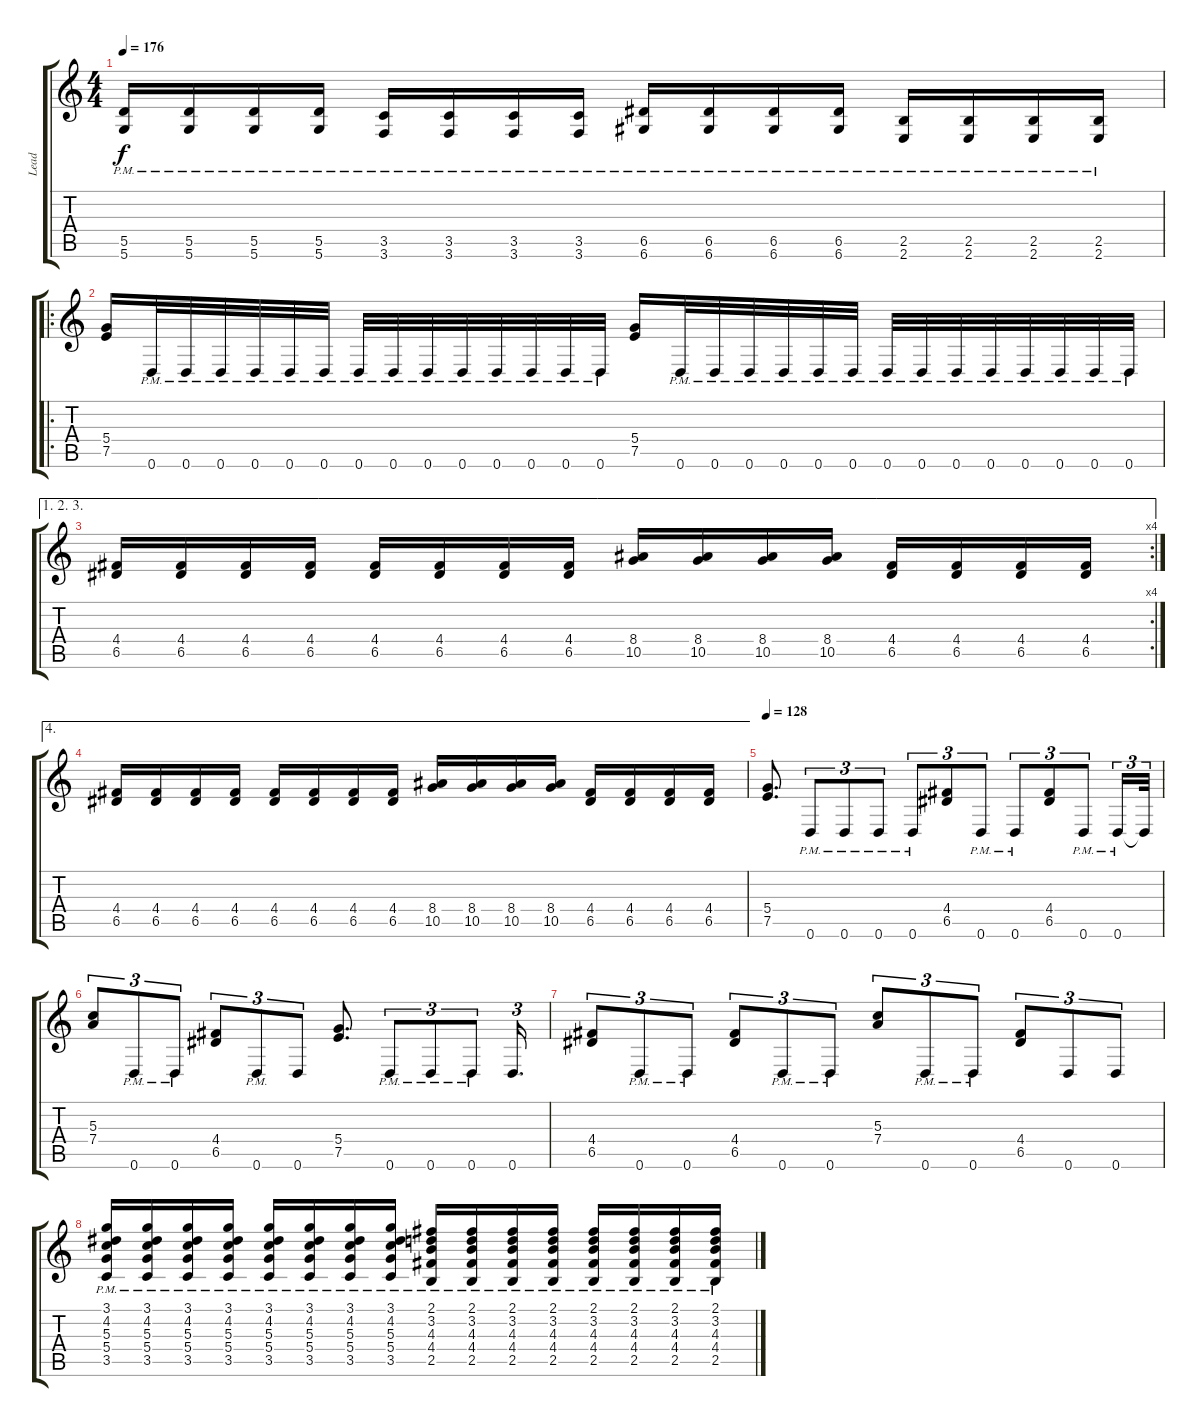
\track ("Lead" "Lead") {instrument distortionguitar}
\staff {score tabs}
\tuning (E4 B3 G3 D3 A2 D2) {hide}
\ts (4 4)
\tempo 176
\clef g2
\ks c
(5.5 5.6{pm}).16{dy f} (5.5 5.6{pm}).16 (5.5 5.6{pm}).16 (5.5 5.6{pm}).16 (3.5 3.6{pm}).16 (3.5 3.6{pm}).16 (3.5 3.6{pm}).16 (3.5 3.6{pm}).16 (6.5 6.6{pm}).16 (6.5 6.6{pm}).16 (6.5 6.6{pm}).16 (6.5 6.6{pm}).16 (2.5 2.6{pm}).16 (2.5 2.6{pm}).16 (2.5 2.6{pm}).16 (2.5 2.6{pm}).16 |
\ro
(5.4 7.5).16 0.6{pm}.32 0.6{pm}.32 0.6{pm}.32 0.6{pm}.32 0.6{pm}.32 0.6{pm}.32 0.6{pm}.32 0.6{pm}.32 0.6{pm}.32 0.6{pm}.32 0.6{pm}.32 0.6{pm}.32 0.6{pm}.32 0.6{pm}.32 (5.4 7.5).16 0.6{pm}.32 0.6{pm}.32 0.6{pm}.32 0.6{pm}.32 0.6{pm}.32 0.6{pm}.32 0.6{pm}.32 0.6{pm}.32 0.6{pm}.32 0.6{pm}.32 0.6{pm}.32 0.6{pm}.32 0.6{pm}.32 0.6{pm}.32 |
\ae (1 2 3)
\rc 4
(4.4 6.5).16 (4.4 6.5).16 (4.4 6.5).16 (4.4 6.5).16 (4.4 6.5).16 (4.4 6.5).16 (4.4 6.5).16 (4.4 6.5).16 (8.4 10.5).16 (8.4 10.5).16 (8.4 10.5).16 (8.4 10.5).16 (4.4 6.5).16 (4.4 6.5).16 (4.4 6.5).16 (4.4 6.5).16 |
\ae 4
(4.4 6.5).16 (4.4 6.5).16 (4.4 6.5).16 (4.4 6.5).16 (4.4 6.5).16 (4.4 6.5).16 (4.4 6.5).16 (4.4 6.5).16 (8.4 10.5).16 (8.4 10.5).16 (8.4 10.5).16 (8.4 10.5).16 (4.4 6.5).16 (4.4 6.5).16 (4.4 6.5).16 (4.4 6.5).16 |
\tempo 128
(5.4 7.5).8{d} 0.6{pm}.8{tu (3 2)} 0.6{pm}.8{tu (3 2)} 0.6{pm}.8{tu (3 2)} 0.6{pm}.8{tu (3 2)} (4.4 6.5).8{tu (3 2)} 0.6{pm}.8{tu (3 2)} 0.6{pm}.8{tu (3 2)} (4.4 6.5).8{tu (3 2)} 0.6{pm}.8{tu (3 2)} 0.6{pm}.16{tu (3 2)} 0.6{t}.32{tu (3 2)} |
(5.3 7.4).8{tu (3 2)} 0.6{pm}.8{tu (3 2)} 0.6{pm}.8{tu (3 2)} (4.4 6.5).8{tu (3 2)} 0.6{pm}.8{tu (3 2)} 0.6.8{tu (3 2)} (5.4 7.5).8{d} 0.6{pm}.8{tu (3 2)} 0.6{pm}.8{tu (3 2)} 0.6{pm}.8{tu (3 2)} 0.6.16{d tu (3 2)} |
(4.4 6.5).8{tu (3 2)} 0.6{pm}.8{tu (3 2)} 0.6{pm}.8{tu (3 2)} (4.4 6.5).8{tu (3 2)} 0.6{pm}.8{tu (3 2)} 0.6{pm}.8{tu (3 2)} (5.3 7.4).8{tu (3 2)} 0.6{pm}.8{tu (3 2)} 0.6{pm}.8{tu (3 2)} (4.4 6.5).8{tu (3 2)} 0.6.8{tu (3 2)} 0.6.8{tu (3 2)} |
(3.1{pm} 4.2{pm} 5.3{pm} 5.4{pm} 3.5{pm}).16 (3.1{pm} 4.2{pm} 5.3{pm} 5.4{pm} 3.5{pm}).16 (3.1{pm} 4.2{pm} 5.3{pm} 5.4{pm} 3.5{pm}).16 (3.1{pm} 4.2{pm} 5.3{pm} 5.4{pm} 3.5{pm}).16 (3.1{pm} 4.2{pm} 5.3{pm} 5.4{pm} 3.5{pm}).16 (3.1{pm} 4.2{pm} 5.3{pm} 5.4{pm} 3.5{pm}).16 (3.1{pm} 4.2{pm} 5.3{pm} 5.4{pm} 3.5{pm}).16 (3.1{pm} 4.2{pm} 5.3{pm} 5.4{pm} 3.5{pm}).16 (2.1 3.2 4.3 4.4 2.5{pm}).16 (2.1 3.2 4.3 4.4 2.5{pm}).16 (2.1 3.2 4.3 4.4 2.5{pm}).16 (2.1 3.2 4.3 4.4 2.5{pm}).16 (2.1 3.2 4.3 4.4 2.5{pm}).16 (2.1 3.2 4.3 4.4 2.5{pm}).16 (2.1 3.2 4.3 4.4 2.5{pm}).16 (2.1 3.2 4.3 4.4 2.5{pm}).16
